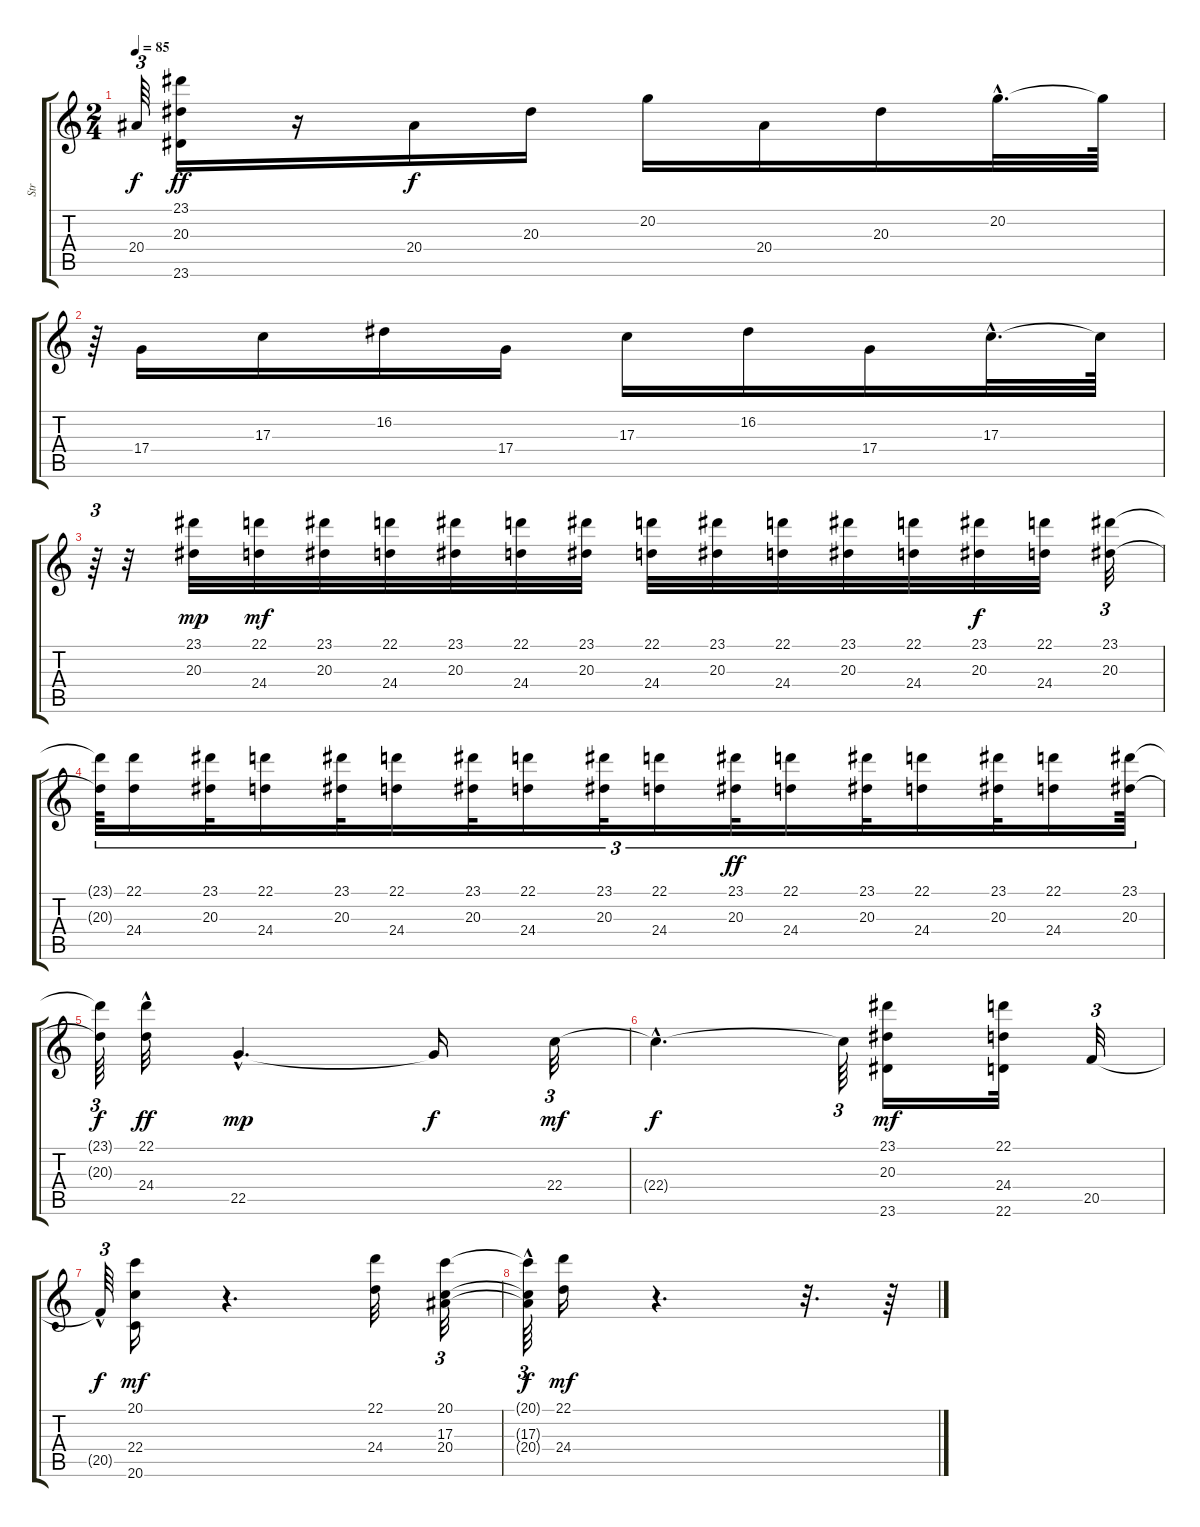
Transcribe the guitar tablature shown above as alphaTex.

\track ("Str" "Str") {instrument stringensemble1}
\staff {score tabs}
\tuning (E4 B3 G3 D3 A2 E2) {hide}
\ts (2 4)
\tempo 85
\clef g2
\ks c
20.4{t}.64{tu (3 2) dy f} (23.1 20.3 23.6).16{dy ff} r.16 20.4.16{dy f} 20.3.16 20.2.16 20.4.16 20.3.16 20.2{hac}.32{d} 20.2{t}.64 |
r.64{tu (3 2)} 17.4.16 17.3.16 16.2.16 17.4.16 17.3.16 16.2.16 17.4.16 17.3{hac}.32{d} 17.3{t}.64 |
r.64{tu (3 2)} r.32 (23.1 20.3).32{dy mp} (22.1 24.4).32{dy mf} (23.1 20.3).32 (22.1 24.4).32 (23.1 20.3).32 (22.1 24.4).32 (23.1 20.3).32 (22.1 24.4).32 (23.1 20.3).32 (22.1 24.4).32 (23.1 20.3).32 (22.1 24.4).32 (23.1 20.3).32{dy f} (22.1 24.4).32 (23.1 20.3).32{tu (3 2)} |
(23.1{t} 20.3{t}).64{tu (3 2)} (22.1 24.4).16{tu (3 2)} (23.1 20.3).32{tu (3 2)} (22.1 24.4).16{tu (3 2)} (23.1 20.3).32{tu (3 2)} (22.1 24.4).16{tu (3 2)} (23.1 20.3).32{tu (3 2)} (22.1 24.4).16{tu (3 2)} (23.1 20.3).32{tu (3 2)} (22.1 24.4).16{tu (3 2)} (23.1 20.3).32{tu (3 2) dy ff} (22.1 24.4).16{tu (3 2)} (23.1 20.3).32{tu (3 2)} (22.1 24.4).16{tu (3 2)} (23.1 20.3).32{tu (3 2)} (22.1 24.4).16{tu (3 2)} (23.1 20.3).64{tu (3 2)} |
(23.1{t} 20.3{t}).64{tu (3 2) dy f} (22.1{hac} 24.4{hac}).32{dy ff} 22.5{hac}.4{d dy mp} 22.5{t}.16{dy f} 22.4.32{tu (3 2) dy mf} |
22.4{hac t}.4{d dy f} 22.4{t}.64{tu (3 2)} (23.1 20.3 23.6).16{dy mf} (22.1 24.4 22.6).32 20.5.32{tu (3 2)} |
20.5{hac t}.64{tu (3 2) dy f} (20.1 22.4 20.6).16{dy mf} r.4{d} (22.1 24.4).32 (20.1 17.3 20.4).32{tu (3 2)} |
(20.1{t} 17.3{t} 20.4{hac t}).64{tu (3 2) dy f} (22.1 24.4).16{dy mf} r.4{d} r.32{d} r.64
